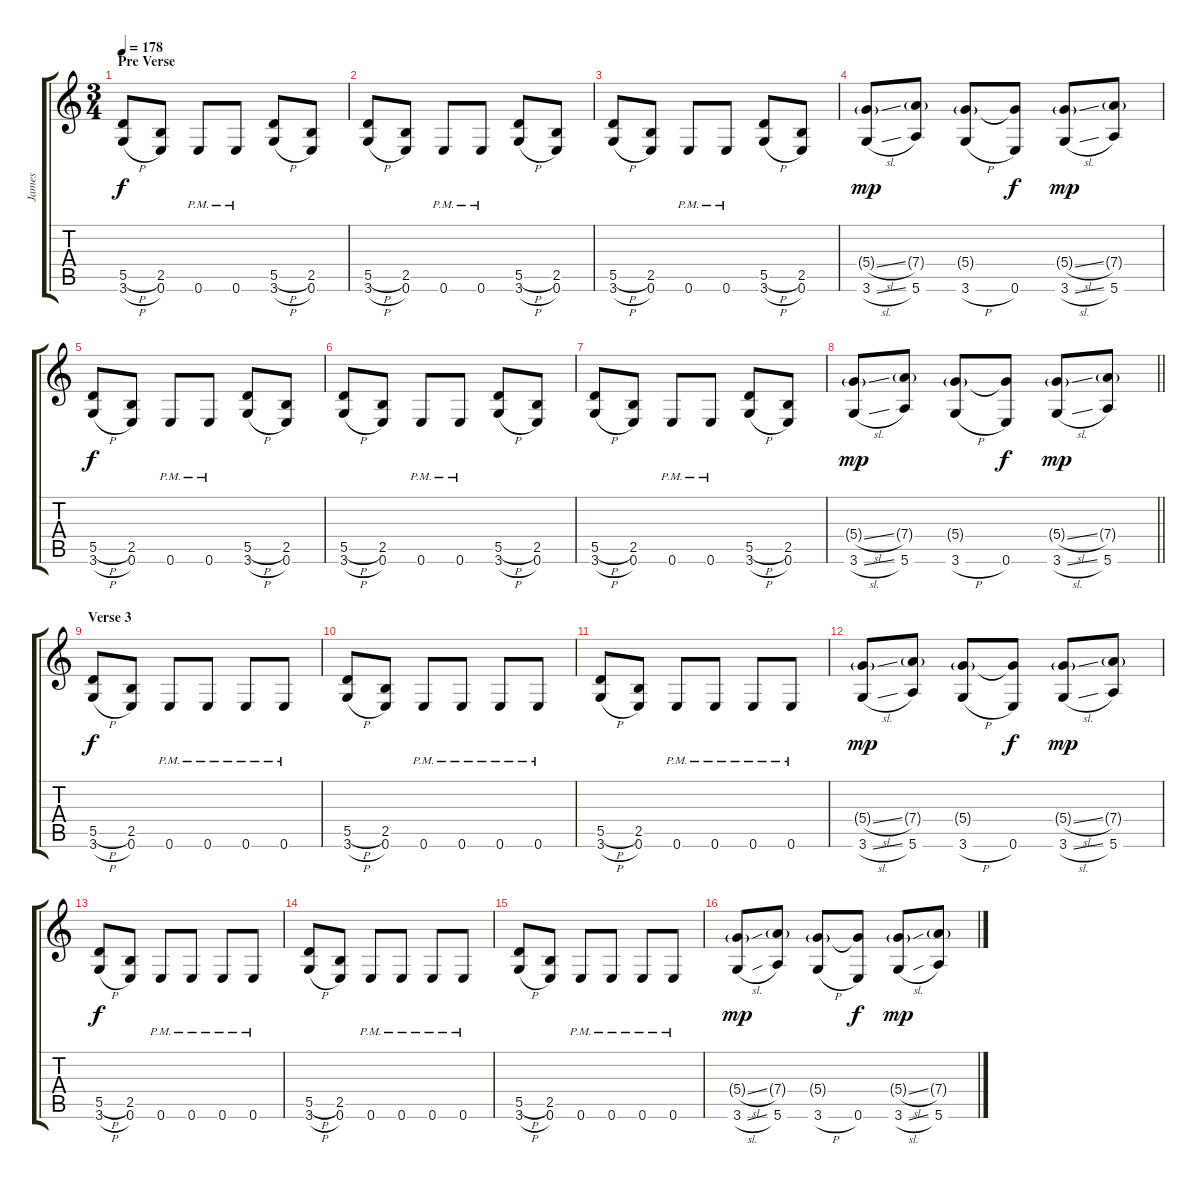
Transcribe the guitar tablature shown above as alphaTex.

\track ("James" "James") {instrument distortionguitar}
\staff {score tabs}
\tuning (E4 B3 G3 D3 A2 E2) {hide}
\ts (3 4)
\section ("" "Pre Verse")
\tempo 178
\clef g2
\ks c
(5.5{h} 3.6{h}).8{dy f} (2.5 0.6).8 0.6{pm}.8 0.6{pm}.8 (5.5{h} 3.6{h}).8 (2.5 0.6).8 |
(5.5{h} 3.6{h}).8 (2.5 0.6).8 0.6{pm}.8 0.6{pm}.8 (5.5{h} 3.6{h}).8 (2.5 0.6).8 |
(5.5{h} 3.6{h}).8 (2.5 0.6).8 0.6{pm}.8 0.6{pm}.8 (5.5{h} 3.6{h}).8 (2.5 0.6).8 |
(5.4{sl g} 3.6{sl}).8{dy mp} (7.4{g} 5.6).8 (5.4{g} 3.6{h}).8 (5.4{t} 0.6).8{dy f} (5.4{sl g} 3.6{sl}).8{dy mp} (7.4{g} 5.6).8 |
(5.5{h} 3.6{h}).8{dy f} (2.5 0.6).8 0.6{pm}.8 0.6{pm}.8 (5.5{h} 3.6{h}).8 (2.5 0.6).8 |
(5.5{h} 3.6{h}).8 (2.5 0.6).8 0.6{pm}.8 0.6{pm}.8 (5.5{h} 3.6{h}).8 (2.5 0.6).8 |
(5.5{h} 3.6{h}).8 (2.5 0.6).8 0.6{pm}.8 0.6{pm}.8 (5.5{h} 3.6{h}).8 (2.5 0.6).8 |
\barLineRight lightlight
(5.4{sl g} 3.6{sl}).8{dy mp} (7.4{g} 5.6).8 (5.4{g} 3.6{h}).8 (5.4{t} 0.6).8{dy f} (5.4{sl g} 3.6{sl}).8{dy mp} (7.4{g} 5.6).8 |
\section ("" "Verse 3")
(5.5{h} 3.6{h}).8{dy f} (2.5 0.6).8 0.6{pm}.8 0.6{pm}.8 0.6{pm}.8 0.6{pm}.8 |
(5.5{h} 3.6{h}).8 (2.5 0.6).8 0.6{pm}.8 0.6{pm}.8 0.6{pm}.8 0.6{pm}.8 |
(5.5{h} 3.6{h}).8 (2.5 0.6).8 0.6{pm}.8 0.6{pm}.8 0.6{pm}.8 0.6{pm}.8 |
(5.4{sl g} 3.6{sl}).8{dy mp} (7.4{g} 5.6).8 (5.4{g} 3.6{h}).8 (5.4{t} 0.6).8{dy f} (5.4{sl g} 3.6{sl}).8{dy mp} (7.4{g} 5.6).8 |
(5.5{h} 3.6{h}).8{dy f} (2.5 0.6).8 0.6{pm}.8 0.6{pm}.8 0.6{pm}.8 0.6{pm}.8 |
(5.5{h} 3.6{h}).8 (2.5 0.6).8 0.6{pm}.8 0.6{pm}.8 0.6{pm}.8 0.6{pm}.8 |
(5.5{h} 3.6{h}).8 (2.5 0.6).8 0.6{pm}.8 0.6{pm}.8 0.6{pm}.8 0.6{pm}.8 |
(5.4{sl g} 3.6{sl}).8{dy mp} (7.4{g} 5.6).8 (5.4{g} 3.6{h}).8 (5.4{t} 0.6).8{dy f} (5.4{sl g} 3.6{sl}).8{dy mp} (7.4{g} 5.6).8
